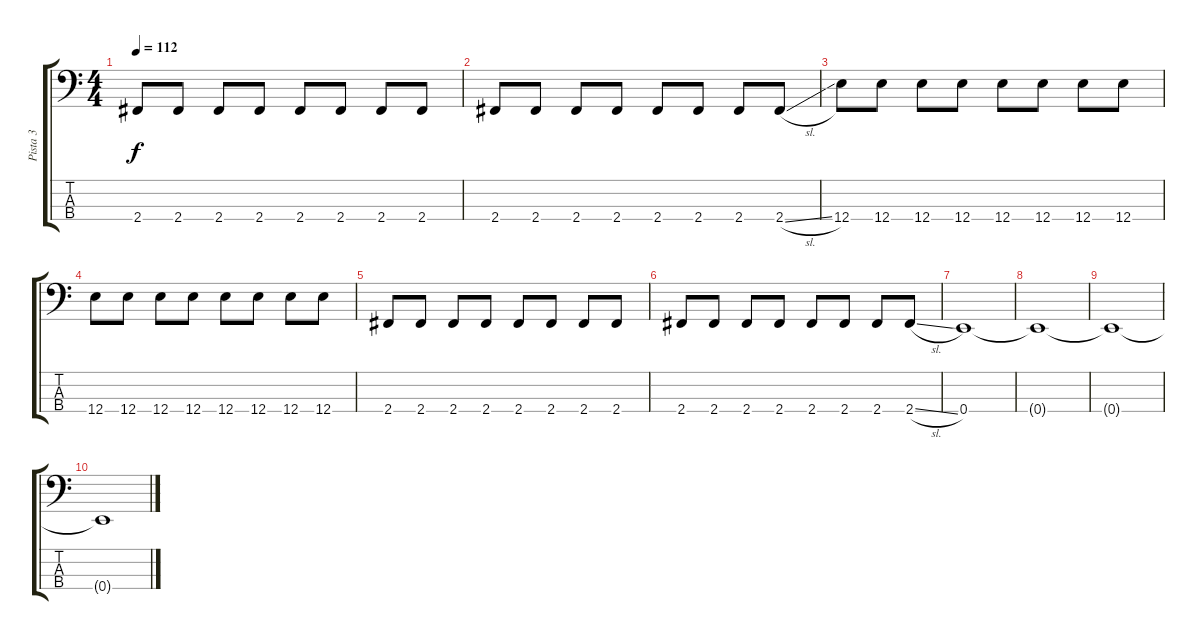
\track ("Pista 3" "Pista 3") {instrument electricbasspick}
\staff {score tabs}
\tuning (G2 D2 A1 E1) {hide}
\ts (4 4)
\tempo 112
\clef f4
\ks c
2.4.8{dy f} 2.4.8 2.4.8 2.4.8 2.4.8 2.4.8 2.4.8 2.4.8 |
2.4.8 2.4.8 2.4.8 2.4.8 2.4.8 2.4.8 2.4.8 2.4{sl}.8 |
12.4.8 12.4.8 12.4.8 12.4.8 12.4.8 12.4.8 12.4.8 12.4.8 |
12.4.8 12.4.8 12.4.8 12.4.8 12.4.8 12.4.8 12.4.8 12.4.8 |
2.4.8 2.4.8 2.4.8 2.4.8 2.4.8 2.4.8 2.4.8 2.4.8 |
2.4.8 2.4.8 2.4.8 2.4.8 2.4.8 2.4.8 2.4.8 2.4{sl}.8 |
0.4.1 |
0.4{t}.1 |
0.4{t}.1 |
0.4{t}.1
